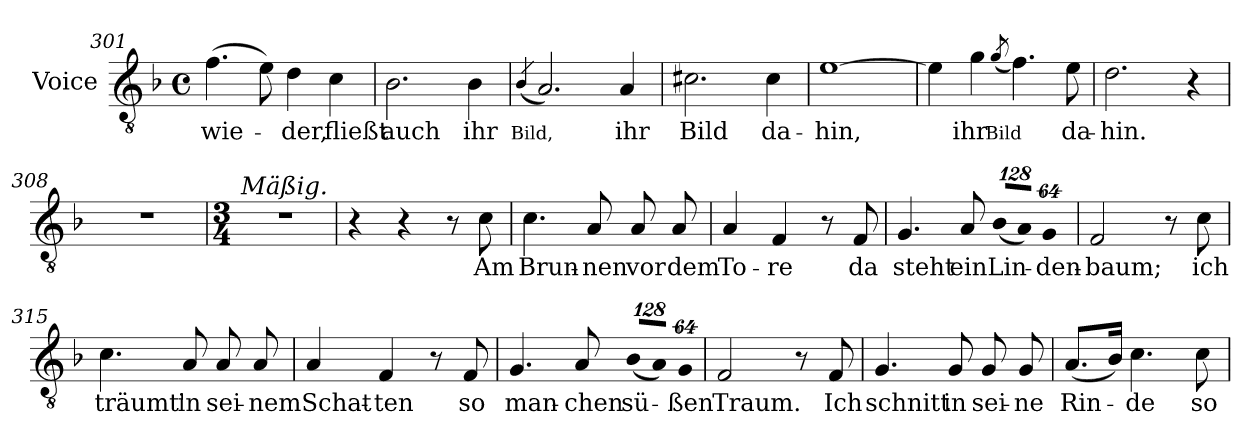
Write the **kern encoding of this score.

**kern	**text
*part1	*part1
*staff1	*staff1
*I"Voice	*
*clefGv2	*
*ITrd7c12	*
*k[b-]	*
*F:	*
*M4/4	*
*met(c)	*
=301	=301
!	!LO:LY:b:color=#000000
(4.Fi\	wie-
8Ei\)	.
!	!LO:LY:b:color=#000000
4Di\	-der,
!	!LO:LY:b:color=#000000
4Ci\	fließt
=302	=302
!	!LO:LY:b:color=#000000
2.BB-i\	auch
!	!LO:LY:b:color=#000000
4BB-i\	ihr
=303	=303
!	!LO:LY:b:color=#000000
(4qBB-i/	Bild,
2.AAi/)	.
!	!LO:LY:b:color=#000000
4AAi/	ihr
=304	=304
!	!LO:LY:b:color=#000000
2.C#Xi\	Bild
!	!LO:LY:b:color=#000000
4C#i\	da-
=305	=305
!	!LO:LY:b:color=#000000
[>1Ei	-hin,
=306	=306
4Ei\]	.
!	!LO:LY:b:color=#000000
4Gi\	ihr
!	!LO:LY:b:color=#000000
(8qGi/	Bild
4.Fi\)	.
!	!LO:LY:b:color=#000000
8Ei\	da-
=307	=307
!	!LO:LY:b:color=#000000
2.Di\	-hin.
4r	.
=308	=308
1r	.
!!LO:LB:g=z
=309	=309
*M3/4	*
!LO:TX:a:i:t=Mäßig.	!
!LO:N:vis=1	!
2.r	.
=310	=310
4r	.
4r	.
8r	.
!	!LO:LY:b:color=#000000
8Ci\	Am
=311	=311
!	!LO:LY:b:color=#000000
4.Ci\	Brun-
!	!LO:LY:b:color=#000000
8AAi/	-nen
!	!LO:LY:b:color=#000000
8AAi/	vor
!	!LO:LY:b:color=#000000
8AAi/	dem
=312	=312
!	!LO:LY:b:color=#000000
4AAi/	To-
!	!LO:LY:b:color=#000000
4FFi/	-re
8r	.
!	!LO:LY:b:color=#000000
8FFi/	da
=313	=313
!	!LO:LY:b:color=#000000
4.GGi/	steht
!	!LO:LY:b:color=#000000
8AAi/	ein
!LO:N:vis=8	!
!	!LO:LY:b:color=#000000
(1024%85BB-i/L	Lin-
!LO:N:vis=8	!
1024%85AAi/J)	.
!LO:N:vis=8	!
!	!LO:LY:b:color=#000000
512%43GGi/	-den-
=314	=314
!	!LO:LY:b:color=#000000
2FFi/	-baum;
8r	.
!	!LO:LY:b:color=#000000
8Ci\	ich
=315	=315
!	!LO:LY:b:color=#000000
4.Ci\	träumt'
!	!LO:LY:b:color=#000000
8AAi/	in
!	!LO:LY:b:color=#000000
8AAi/	sei-
!	!LO:LY:b:color=#000000
8AAi/	-nem
!!LO:LB:g=z
=316	=316
!	!LO:LY:b:color=#000000
4AAi/	Schat-
!	!LO:LY:b:color=#000000
4FFi/	-ten
8r	.
!	!LO:LY:b:color=#000000
8FFi/	so
=317	=317
!	!LO:LY:b:color=#000000
4.GGi/	man-
!	!LO:LY:b:color=#000000
8AAi/	-chen
!LO:N:vis=8	!
!	!LO:LY:b:color=#000000
(1024%85BB-i/L	sü-
!LO:N:vis=8	!
1024%85AAi/J)	.
!LO:N:vis=8	!
!	!LO:LY:b:color=#000000
512%43GGi/	-ßen
=318	=318
!	!LO:LY:b:color=#000000
2FFi/	Traum.
8r	.
!	!LO:LY:b:color=#000000
8FFi/	Ich
=319	=319
!	!LO:LY:b:color=#000000
4.GGi/	schnitt
!	!LO:LY:b:color=#000000
8GGi/	in
!	!LO:LY:b:color=#000000
8GGi/	sei-
!	!LO:LY:b:color=#000000
8GGi/	-ne
=320	=320
!	!LO:LY:b:color=#000000
(8.AAi/L	Rin-
16BB-i/Jk)	.
!	!LO:LY:b:color=#000000
4.Ci\	-de
!	!LO:LY:b:color=#000000
8Ci\	so
=	=
*-	*-
